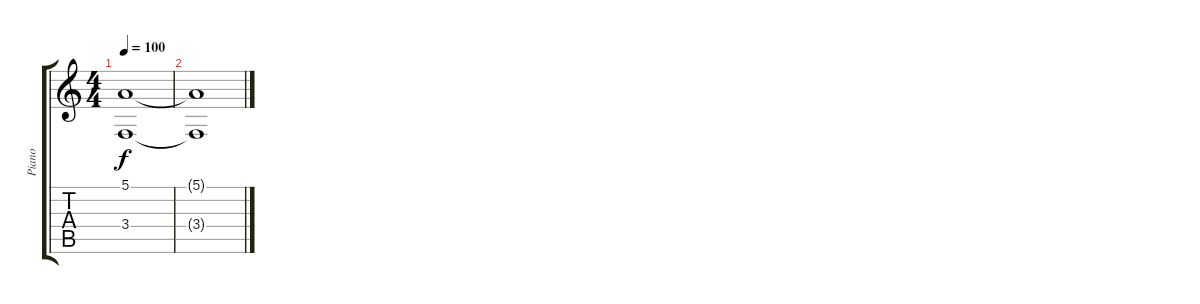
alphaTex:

\track ("Piano" "Piano") {instrument acousticgrandpiano}
\staff {score tabs}
\tuning (E4 B3 G3 D3 A2 E2) {hide}
\ts (4 4)
\tempo 100
\clef g2
\ks c
(5.1{t} 3.4{t}).1{dy f} |
(5.1{t} 3.4{t}).1
